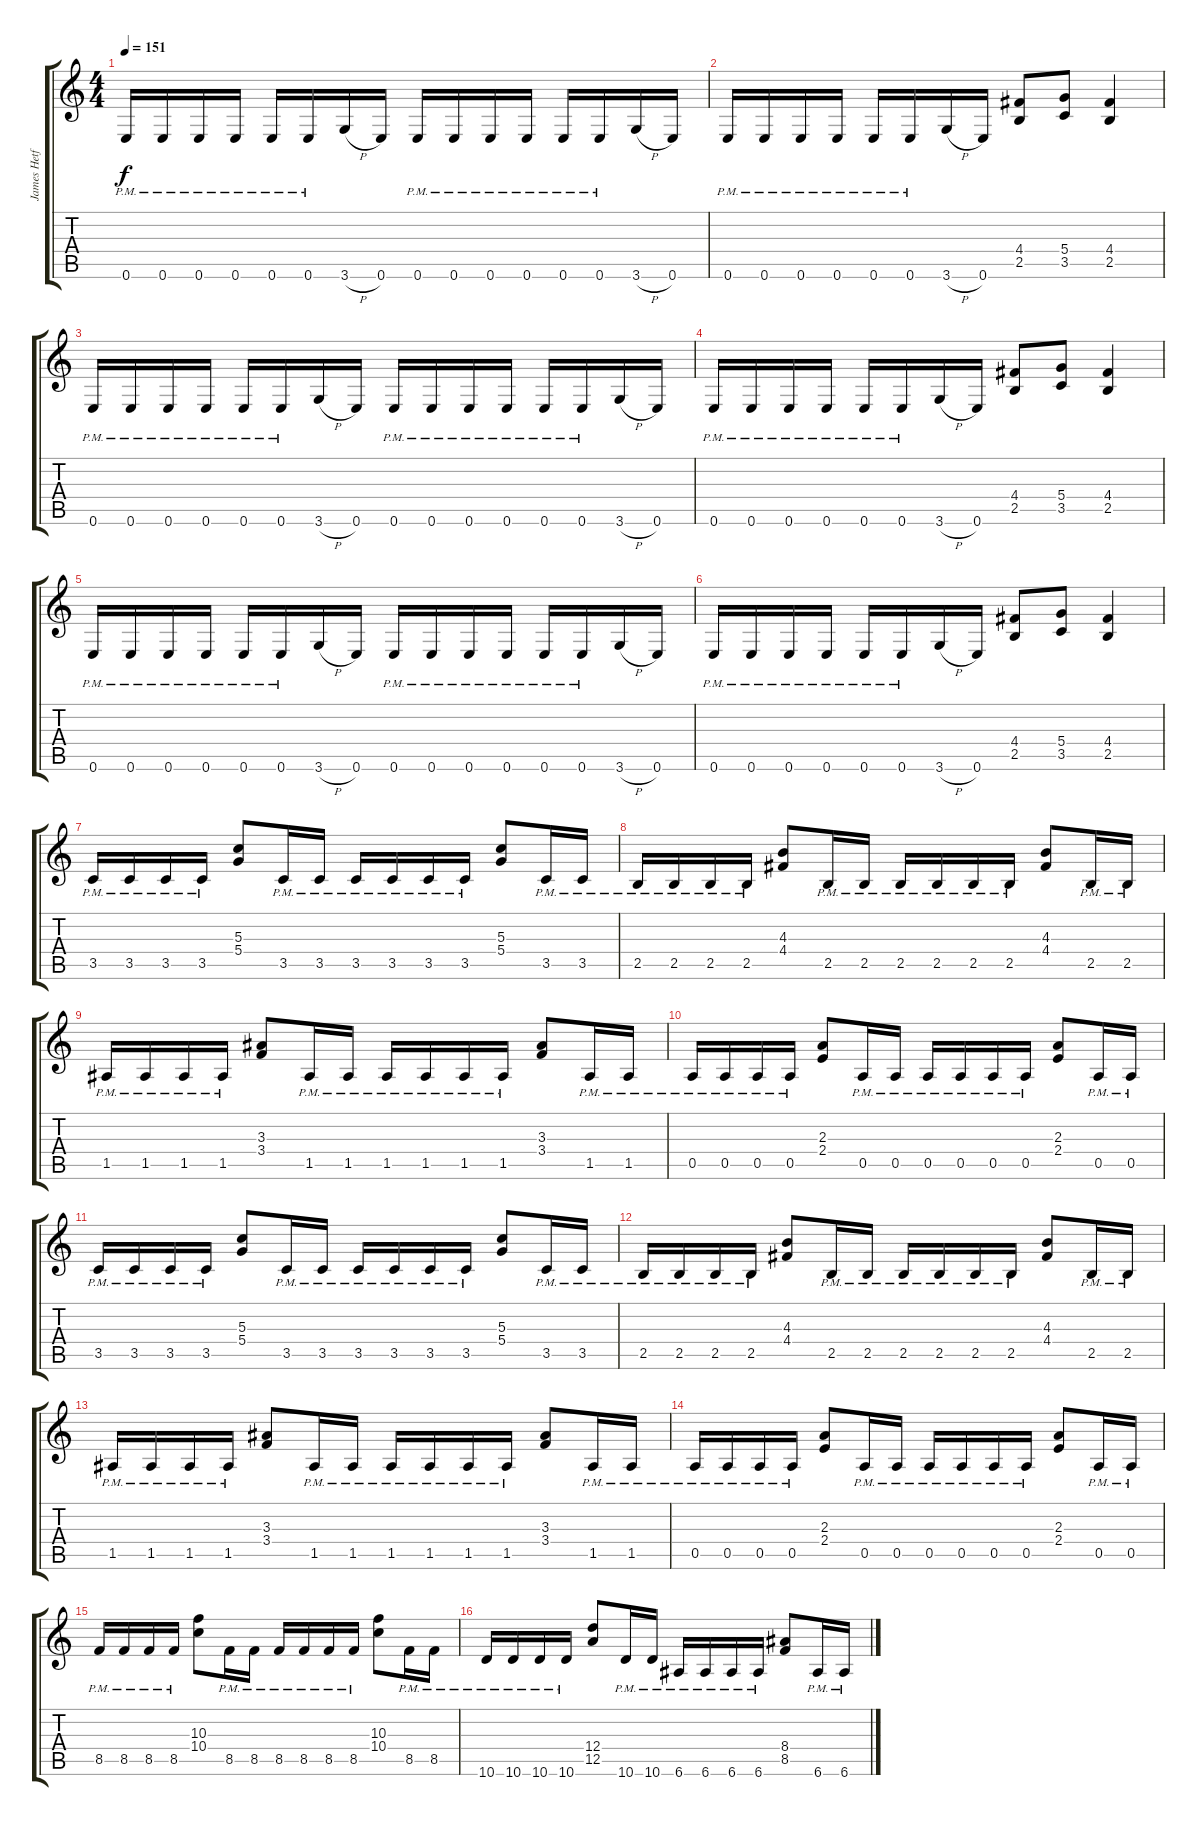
\track ("James Hetfield" "James Hetf") {instrument distortionguitar}
\staff {score tabs}
\tuning (E4 B3 G3 D3 A2 E2) {hide}
\ts (4 4)
\tempo 151
\clef g2
\ks c
0.6{pm}.16{dy f} 0.6{pm}.16 0.6{pm}.16 0.6{pm}.16 0.6{pm}.16 0.6{pm}.16 3.6{h}.16 0.6.16 0.6{pm}.16 0.6{pm}.16 0.6{pm}.16 0.6{pm}.16 0.6{pm}.16 0.6{pm}.16 3.6{h}.16 0.6.16 |
0.6{pm}.16 0.6{pm}.16 0.6{pm}.16 0.6{pm}.16 0.6{pm}.16 0.6{pm}.16 3.6{h}.16 0.6.16 (4.4 2.5).8 (5.4 3.5).8 (4.4 2.5).4 |
0.6{pm}.16 0.6{pm}.16 0.6{pm}.16 0.6{pm}.16 0.6{pm}.16 0.6{pm}.16 3.6{h}.16 0.6.16 0.6{pm}.16 0.6{pm}.16 0.6{pm}.16 0.6{pm}.16 0.6{pm}.16 0.6{pm}.16 3.6{h}.16 0.6.16 |
0.6{pm}.16 0.6{pm}.16 0.6{pm}.16 0.6{pm}.16 0.6{pm}.16 0.6{pm}.16 3.6{h}.16 0.6.16 (4.4 2.5).8 (5.4 3.5).8 (4.4 2.5).4 |
0.6{pm}.16 0.6{pm}.16 0.6{pm}.16 0.6{pm}.16 0.6{pm}.16 0.6{pm}.16 3.6{h}.16 0.6.16 0.6{pm}.16 0.6{pm}.16 0.6{pm}.16 0.6{pm}.16 0.6{pm}.16 0.6{pm}.16 3.6{h}.16 0.6.16 |
0.6{pm}.16 0.6{pm}.16 0.6{pm}.16 0.6{pm}.16 0.6{pm}.16 0.6{pm}.16 3.6{h}.16 0.6.16 (4.4 2.5).8 (5.4 3.5).8 (4.4 2.5).4 |
3.5{pm}.16 3.5{pm}.16 3.5{pm}.16 3.5{pm}.16 (5.3 5.4).8 3.5{pm}.16 3.5{pm}.16 3.5{pm}.16 3.5{pm}.16 3.5{pm}.16 3.5{pm}.16 (5.3 5.4).8 3.5{pm}.16 3.5{pm}.16 |
2.5{pm}.16 2.5{pm}.16 2.5{pm}.16 2.5{pm}.16 (4.3 4.4).8 2.5{pm}.16 2.5{pm}.16 2.5{pm}.16 2.5{pm}.16 2.5{pm}.16 2.5{pm}.16 (4.3 4.4).8 2.5{pm}.16 2.5{pm}.16 |
1.5{pm}.16 1.5{pm}.16 1.5{pm}.16 1.5{pm}.16 (3.3 3.4).8 1.5{pm}.16 1.5{pm}.16 1.5{pm}.16 1.5{pm}.16 1.5{pm}.16 1.5{pm}.16 (3.3 3.4).8 1.5{pm}.16 1.5{pm}.16 |
0.5{pm}.16 0.5{pm}.16 0.5{pm}.16 0.5{pm}.16 (2.3 2.4).8 0.5{pm}.16 0.5{pm}.16 0.5{pm}.16 0.5{pm}.16 0.5{pm}.16 0.5{pm}.16 (2.3 2.4).8 0.5{pm}.16 0.5{pm}.16 |
3.5{pm}.16 3.5{pm}.16 3.5{pm}.16 3.5{pm}.16 (5.3 5.4).8 3.5{pm}.16 3.5{pm}.16 3.5{pm}.16 3.5{pm}.16 3.5{pm}.16 3.5{pm}.16 (5.3 5.4).8 3.5{pm}.16 3.5{pm}.16 |
2.5{pm}.16 2.5{pm}.16 2.5{pm}.16 2.5{pm}.16 (4.3 4.4).8 2.5{pm}.16 2.5{pm}.16 2.5{pm}.16 2.5{pm}.16 2.5{pm}.16 2.5{pm}.16 (4.3 4.4).8 2.5{pm}.16 2.5{pm}.16 |
1.5{pm}.16 1.5{pm}.16 1.5{pm}.16 1.5{pm}.16 (3.3 3.4).8 1.5{pm}.16 1.5{pm}.16 1.5{pm}.16 1.5{pm}.16 1.5{pm}.16 1.5{pm}.16 (3.3 3.4).8 1.5{pm}.16 1.5{pm}.16 |
0.5{pm}.16 0.5{pm}.16 0.5{pm}.16 0.5{pm}.16 (2.3 2.4).8 0.5{pm}.16 0.5{pm}.16 0.5{pm}.16 0.5{pm}.16 0.5{pm}.16 0.5{pm}.16 (2.3 2.4).8 0.5{pm}.16 0.5{pm}.16 |
8.5{pm}.16 8.5{pm}.16 8.5{pm}.16 8.5{pm}.16 (10.3 10.4).8 8.5{pm}.16 8.5{pm}.16 8.5{pm}.16 8.5{pm}.16 8.5{pm}.16 8.5{pm}.16 (10.3 10.4).8 8.5{pm}.16 8.5{pm}.16 |
10.6{pm}.16 10.6{pm}.16 10.6{pm}.16 10.6{pm}.16 (12.4 12.5).8 10.6{pm}.16 10.6{pm}.16 6.6{pm}.16 6.6{pm}.16 6.6{pm}.16 6.6{pm}.16 (8.4 8.5).8 6.6{pm}.16 6.6{pm}.16
